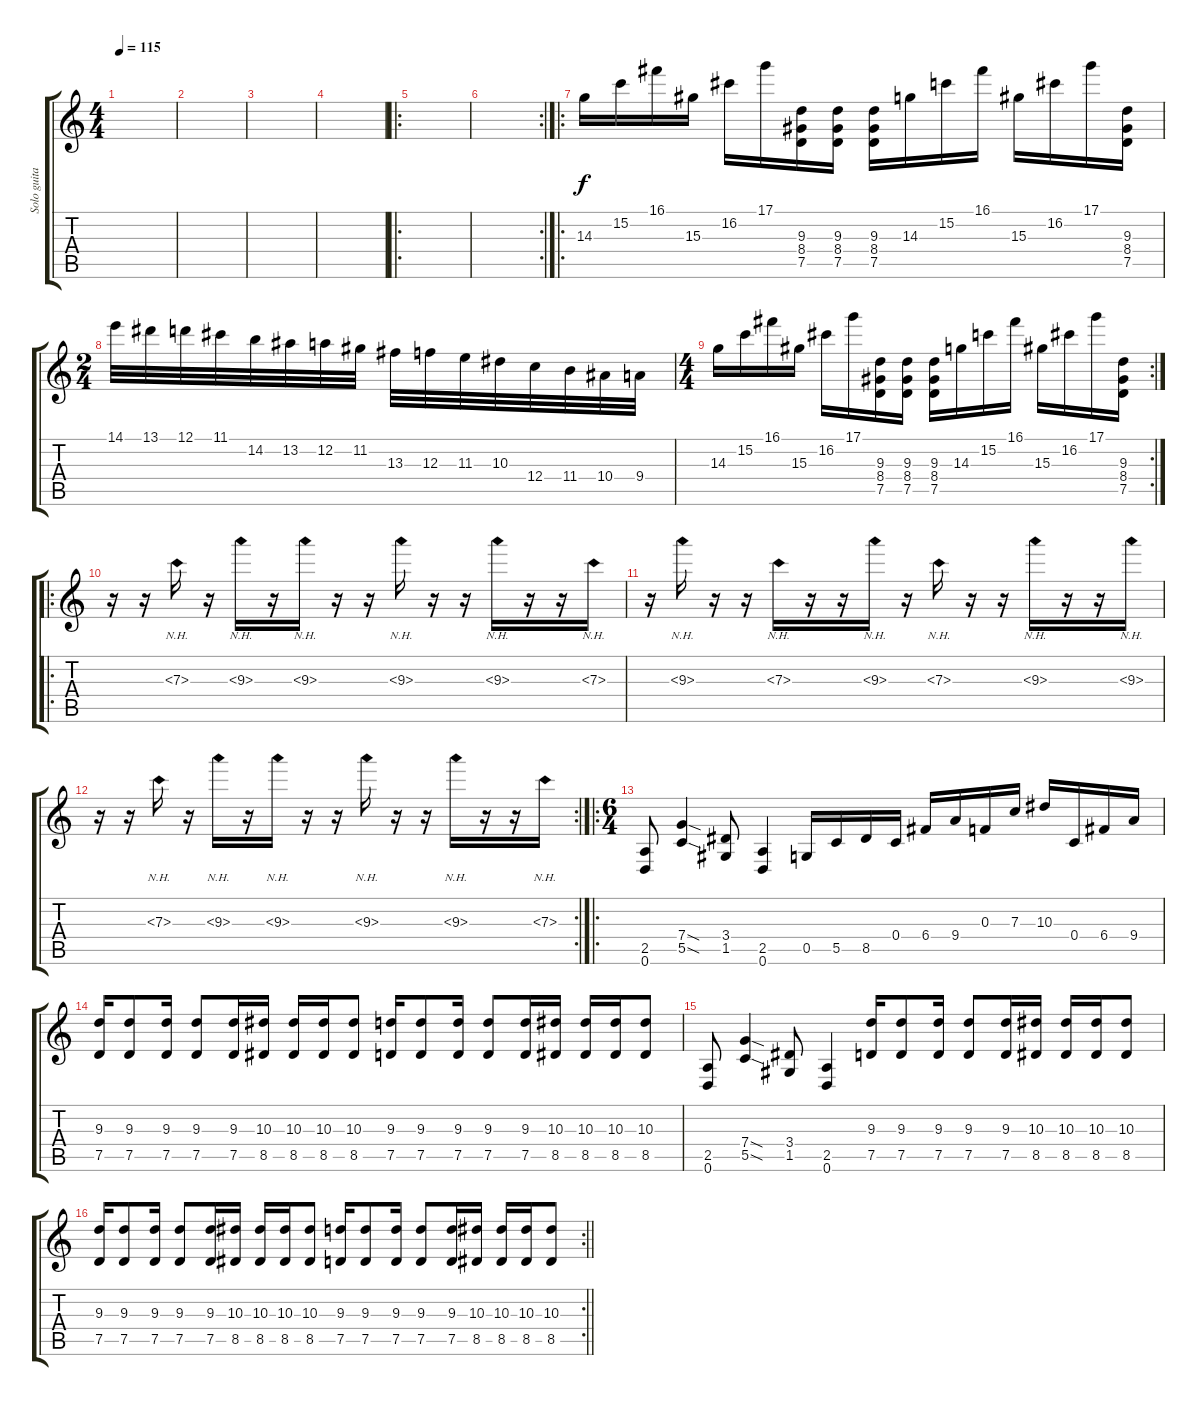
\track ("Solo guitar" "Solo guita") {instrument distortionguitar}
\staff {score tabs}
\tuning (D4 A3 F3 C3 G2 D2) {hide}
\ts (4 4)
\tempo 115
\clef g2
\ks c
|
|
|
|
\ro
|
\rc 2
|
\ro
14.3.16 15.2.16 16.1.16 15.3.16 16.2.16 17.1.16 (9.3 8.4 7.5).16 (9.3 8.4 7.5).16 (9.3 8.4 7.5).16 14.3.16 15.2.16 16.1.16 15.3.16 16.2.16 17.1.16 (9.3 8.4 7.5).16 |
\ts (2 4)
14.1.32 13.1.32 12.1.32 11.1.32 14.2.32 13.2.32 12.2.32 11.2.32 13.3.32 12.3.32 11.3.32 10.3.32 12.4.32 11.4.32 10.4.32 9.4.32 |
\rc 2
\ts (4 4)
14.3.16 15.2.16 16.1.16 15.3.16 16.2.16 17.1.16 (9.3 8.4 7.5).16 (9.3 8.4 7.5).16 (9.3 8.4 7.5).16 14.3.16 15.2.16 16.1.16 15.3.16 16.2.16 17.1.16 (9.3 8.4 7.5).16 |
\ro
r.16 r.16 7.3{nh}.16 r.16 9.3{nh}.16 r.16 9.3{nh}.16 r.16 r.16 9.3{nh}.16 r.16 r.16 9.3{nh}.16 r.16 r.16 7.3{nh}.16 |
r.16 9.3{nh}.16 r.16 r.16 7.3{nh}.16 r.16 r.16 9.3{nh}.16 r.16 7.3{nh}.16 r.16 r.16 9.3{nh}.16 r.16 r.16 9.3{nh}.16 |
\rc 2
r.16 r.16 7.3{nh}.16 r.16 9.3{nh}.16 r.16 9.3{nh}.16 r.16 r.16 9.3{nh}.16 r.16 r.16 9.3{nh}.16 r.16 r.16 7.3{nh}.16 |
\ro
\ts (6 4)
(2.5 0.6).8 (7.4{sod} 5.5{sod}).4 (3.4 1.5).8 (2.5 0.6).4 0.5.16 5.5.16 8.5.16 0.4.16 6.4.16 9.4.16 0.3.16 7.3.16 10.3.16 0.4.16 6.4.16 9.4.16 |
(9.3 7.5).16 (9.3 7.5).8 (9.3 7.5).16 (9.3 7.5).8 (9.3 7.5).16 (10.3 8.5).16 (10.3 8.5).16 (10.3 8.5).16 (10.3 8.5).8 (9.3 7.5).16 (9.3 7.5).8 (9.3 7.5).16 (9.3 7.5).8 (9.3 7.5).16 (10.3 8.5).16 (10.3 8.5).16 (10.3 8.5).16 (10.3 8.5).8 |
(2.5 0.6).8 (7.4{sod} 5.5{sod}).4 (3.4 1.5).8 (2.5 0.6).4 (9.3 7.5).16 (9.3 7.5).8 (9.3 7.5).16 (9.3 7.5).8 (9.3 7.5).16 (10.3 8.5).16 (10.3 8.5).16 (10.3 8.5).16 (10.3 8.5).8 |
\rc 2
\barLineRight lightlight
(9.3 7.5).16 (9.3 7.5).8 (9.3 7.5).16 (9.3 7.5).8 (9.3 7.5).16 (10.3 8.5).16 (10.3 8.5).16 (10.3 8.5).16 (10.3 8.5).8 (9.3 7.5).16 (9.3 7.5).8 (9.3 7.5).16 (9.3 7.5).8 (9.3 7.5).16 (10.3 8.5).16 (10.3 8.5).16 (10.3 8.5).16 (10.3 8.5).8
